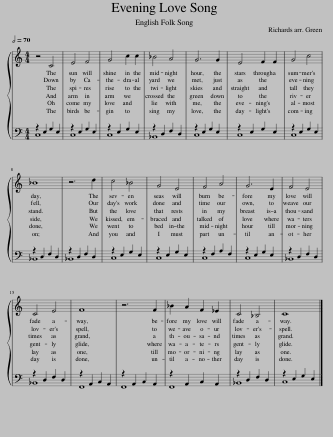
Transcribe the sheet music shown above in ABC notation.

X:1
%%score { 1 | ( 2 3 ) }
L:1/8
Q:1/2=70
M:4/4
I:linebreak $
K:C
V:1 treble
V:2 bass
V:3 bass
V:1
 z4 C4 | E4 F4 | G4 c2 c2 | _B4 A4 | G6 G2 | %5
 E4 F2 F2 | G4 c4 |$ _B8 | z6 d2 | c4 _B4 | %10
 G4 E4 | F4 A4 | G6 E2 | F4 E4 |$ C4 E4 | %15
 F8 | z6 F2 | _B2 A2 F2 _E2 | C4 _B,4 | C8 |] %20
V:2
 z2 E,2 G,2 E,2 | z2 E,2 G,2 E,2 | z2 E,2 G,2 E,2 | z2 D,2 F,2 D,2 | z2 E,2 G,2 E,2 | %5
 z2 E,2 G,2 E,2 | z2 E,2 G,2 E,2 |$ z2 D,2 F,2 D,2 | z2 D,2 F,2 D,2 | z2 E,2 G,2 E,2 | %10
 z2 E,2 G,2 E,2 | z2 F,2 A,2 F,2 | z2 E,2 G,2 E,2 | z2 D,2 F,2 D,2 |$ z2 D,2 F,2 D,2 | %15
 z2 A,,2 C,2 A,,2 | z2 A,,2 C,2 A,,2 | z2 A,,2 C,2 A,,2 | z2 D,2 F,2 D,2 | z2 E,2 G,2 E,2 |] %20
V:3
 C,8 | C,8 | C,8 | _B,,8 | C,8 | %5
 C,8 | C,8 |$ _B,,8 | _B,,8 | C,8 | %10
 C,8 | C,8 | C,8 | _B,,8 |$ _B,,8 | %15
 F,,8 | F,,8 | F,,8 | _B,,8 | C,8 |] %20
